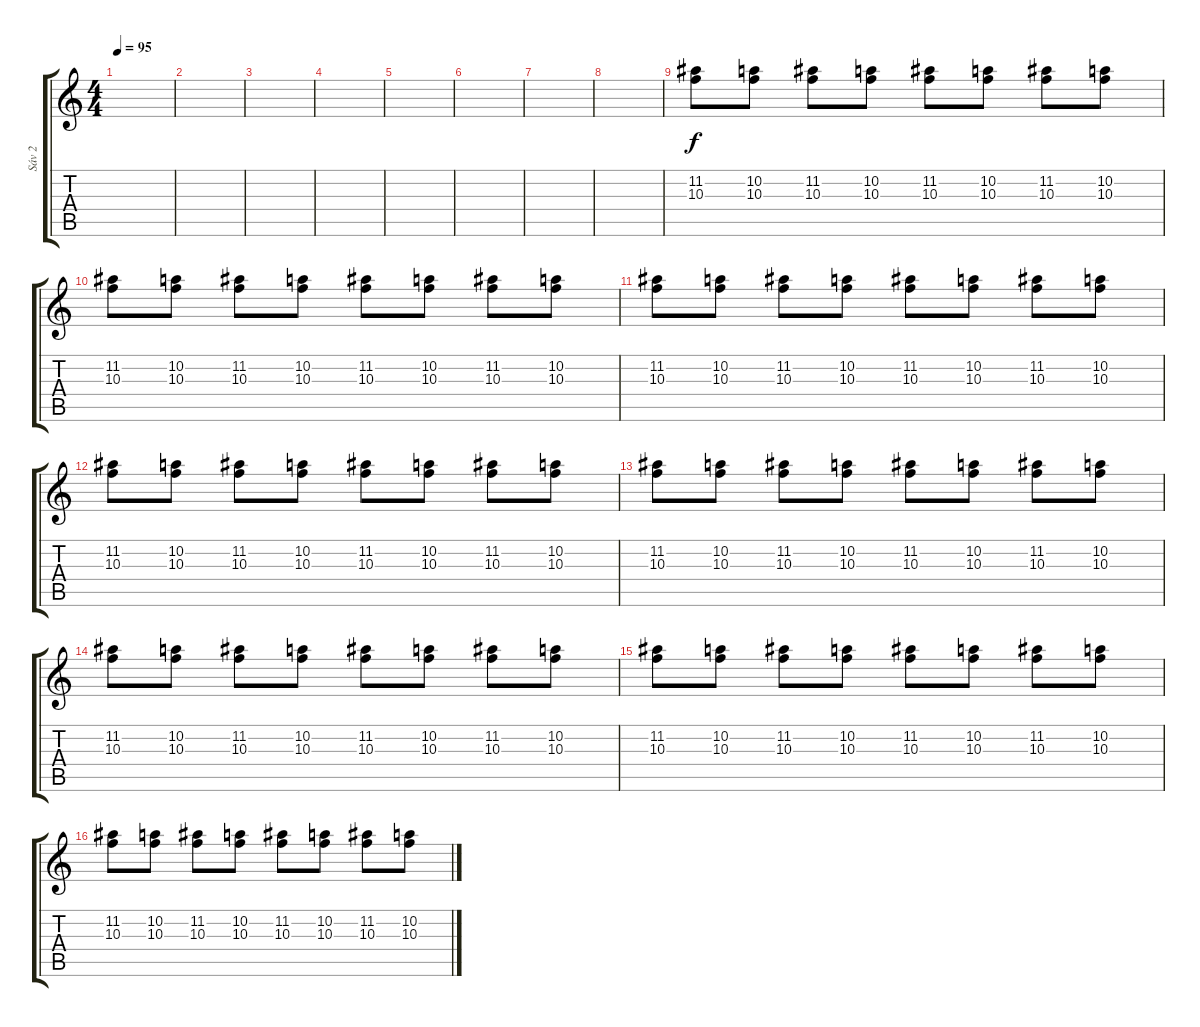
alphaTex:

\track ("Sáv 2" "Sáv 2") {instrument distortionguitar}
\staff {score tabs}
\tuning (E4 B3 G3 D3 A2 E2) {hide}
\ts (4 4)
\tempo 95
\clef g2
\ks c
|
|
|
|
|
|
|
|
(11.2 10.3).8{volume 8} (10.2 10.3).8 (11.2 10.3).8 (10.2 10.3).8 (11.2 10.3).8 (10.2 10.3).8 (11.2 10.3).8 (10.2 10.3).8 |
(11.2 10.3).8 (10.2 10.3).8 (11.2 10.3).8 (10.2 10.3).8 (11.2 10.3).8 (10.2 10.3).8 (11.2 10.3).8 (10.2 10.3).8 |
(11.2 10.3).8 (10.2 10.3).8 (11.2 10.3).8 (10.2 10.3).8 (11.2 10.3).8 (10.2 10.3).8 (11.2 10.3).8 (10.2 10.3).8 |
(11.2 10.3).8 (10.2 10.3).8 (11.2 10.3).8 (10.2 10.3).8 (11.2 10.3).8 (10.2 10.3).8 (11.2 10.3).8 (10.2 10.3).8 |
(11.2 10.3).8 (10.2 10.3).8 (11.2 10.3).8 (10.2 10.3).8 (11.2 10.3).8 (10.2 10.3).8 (11.2 10.3).8 (10.2 10.3).8 |
(11.2 10.3).8 (10.2 10.3).8 (11.2 10.3).8 (10.2 10.3).8 (11.2 10.3).8 (10.2 10.3).8 (11.2 10.3).8 (10.2 10.3).8 |
(11.2 10.3).8 (10.2 10.3).8 (11.2 10.3).8 (10.2 10.3).8 (11.2 10.3).8 (10.2 10.3).8 (11.2 10.3).8 (10.2 10.3).8 |
(11.2 10.3).8 (10.2 10.3).8 (11.2 10.3).8 (10.2 10.3).8 (11.2 10.3).8 (10.2 10.3).8 (11.2 10.3).8 (10.2 10.3).8
